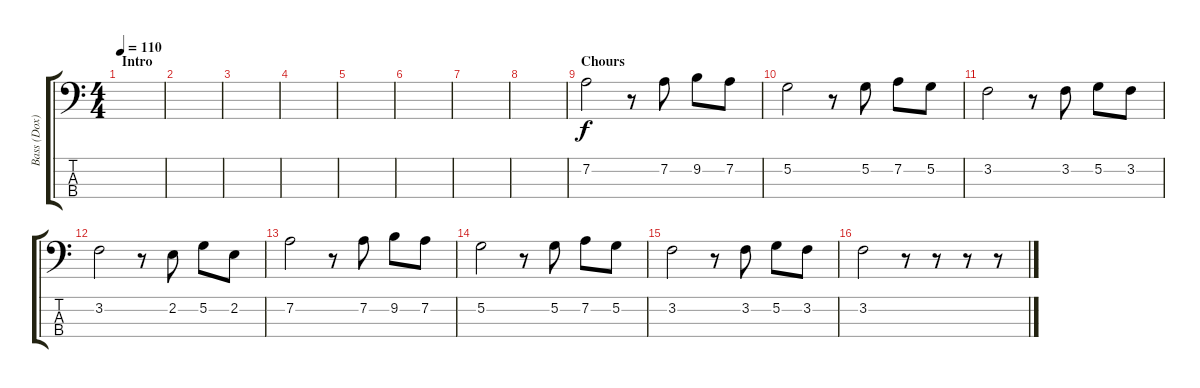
\track ("Bass (Dox)" "Bass (Dox)") {instrument acousticguitarnylon}
\staff {score tabs}
\tuning (G2 D2 A1 E1) {hide}
\ts (4 4)
\section ("" "Intro")
\tempo 110
\clef f4
\ks c
|
|
|
|
|
|
|
|
\section ("" "Chours")
7.2.2 r.8 7.2.8 9.2.8 7.2.8 |
5.2.2 r.8 5.2.8 7.2.8 5.2.8 |
3.2.2 r.8 3.2.8 5.2.8 3.2.8 |
3.2.2 r.8 2.2.8 5.2.8 2.2.8 |
7.2.2 r.8 7.2.8 9.2.8 7.2.8 |
5.2.2 r.8 5.2.8 7.2.8 5.2.8 |
3.2.2 r.8 3.2.8 5.2.8 3.2.8 |
3.2.2 r.8 r.8 r.8 r.8
